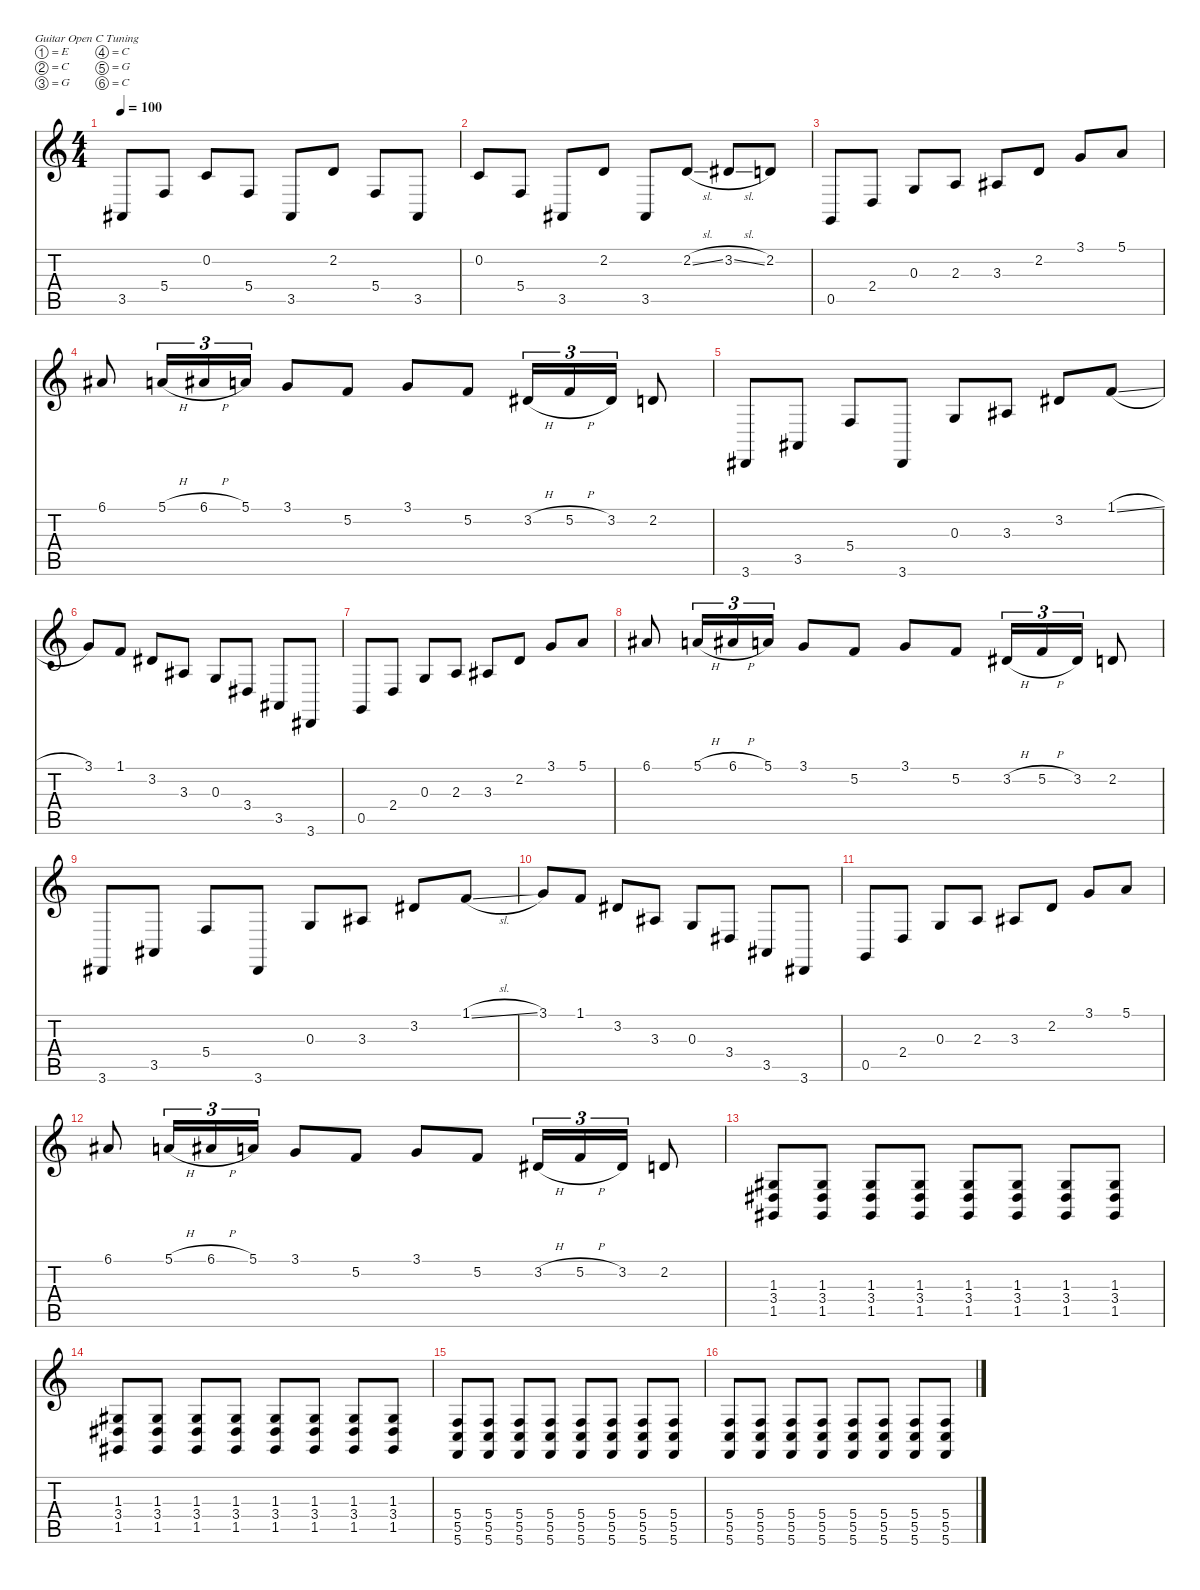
\defaultSystemsLayout 4
\hideDynamics
\bracketExtendMode nobrackets
\singleTrackTrackNamePolicy hidden
\multiTrackTrackNamePolicy hidden
\firstSystemTrackNameMode fullname
\otherSystemsTrackNameOrientation horizontal
\track ("Guitar 1-C" "pno.") {mute instrument acousticgrandpiano}
\staff {score tabs}
\tuning (E4 C4 G3 C3 G2 C2)
\ts (4 4)
\tempo 100
\clef g2
\ks c
3.5{acc #}.8{dy mf beam Up} 5.4.8{beam Up} 0.2.8{beam Up} 5.4.8{beam Up} 3.5{acc #}.8{beam Up} 2.2.8{beam Up} 5.4.8{beam Up} 3.5{acc #}.8{beam Up} |
0.2.8{beam Up} 5.4.8{beam Up} 3.5{acc #}.8{beam Up} 2.2.8{beam Up} 3.5{acc #}.8{beam Up} 2.2{sl}.8{beam Up} 3.2{sl acc #}.8{beam Up} 2.2.8{beam Up} |
0.5.8{beam Up} 2.4.8{beam Up} 0.3.8{beam Up} 2.3.8{beam Up} 3.3{acc #}.8{beam Up} 2.2.8{beam Up} 3.1.8{beam Up} 5.1.8{beam Up} |
6.1{acc #}.8{beam Up} 5.1{h}.16{tu (3 2) beam Up} 6.1{h acc #}.16{tu (3 2) beam Up} 5.1.16{tu (3 2) beam Up} 3.1.8{beam Up} 5.2.8{beam Up} 3.1.8{beam Up} 5.2.8{beam Up} 3.2{h acc #}.16{tu (3 2) beam Up} 5.2{h}.16{tu (3 2) beam Up} 3.2{acc #}.16{tu (3 2) beam Up} 2.2.8{beam Up} |
3.6{acc #}.8{beam Up} 3.5{acc #}.8{beam Up} 5.4.8{beam Up} 3.6{acc #}.8{beam Up} 0.3.8{beam Up} 3.3{acc #}.8{beam Up} 3.2{acc #}.8{beam Up} 1.1{sl}.8{beam Up} |
3.1.8{beam Up} 1.1.8{beam Up} 3.2{acc #}.8{beam Up} 3.3{acc #}.8{beam Up} 0.3.8{beam Up} 3.4{acc #}.8{beam Up} 3.5{acc #}.8{beam Up} 3.6{acc #}.8{beam Up} |
0.5.8{beam Up} 2.4.8{beam Up} 0.3.8{beam Up} 2.3.8{beam Up} 3.3{acc #}.8{beam Up} 2.2.8{beam Up} 3.1.8{beam Up} 5.1.8{beam Up} |
6.1{acc #}.8{beam Up} 5.1{h}.16{tu (3 2) beam Up} 6.1{h acc #}.16{tu (3 2) beam Up} 5.1.16{tu (3 2) beam Up} 3.1.8{beam Up} 5.2.8{beam Up} 3.1.8{beam Up} 5.2.8{beam Up} 3.2{h acc #}.16{tu (3 2) beam Up} 5.2{h}.16{tu (3 2) beam Up} 3.2{acc #}.16{tu (3 2) beam Up} 2.2.8{beam Up} |
3.6{acc #}.8{beam Up} 3.5{acc #}.8{beam Up} 5.4.8{beam Up} 3.6{acc #}.8{beam Up} 0.3.8{beam Up} 3.3{acc #}.8{beam Up} 3.2{acc #}.8{beam Up} 1.1{sl}.8{beam Up} |
3.1.8{beam Up} 1.1.8{beam Up} 3.2{acc #}.8{beam Up} 3.3{acc #}.8{beam Up} 0.3.8{beam Up} 3.4{acc #}.8{beam Up} 3.5{acc #}.8{beam Up} 3.6{acc #}.8{beam Up} |
0.5.8{beam Up} 2.4.8{beam Up} 0.3.8{beam Up} 2.3.8{beam Up} 3.3{acc #}.8{beam Up} 2.2.8{beam Up} 3.1.8{beam Up} 5.1.8{beam Up} |
6.1{acc #}.8{beam Up} 5.1{h}.16{tu (3 2) beam Up} 6.1{h acc #}.16{tu (3 2) beam Up} 5.1.16{tu (3 2) beam Up} 3.1.8{beam Up} 5.2.8{beam Up} 3.1.8{beam Up} 5.2.8{beam Up} 3.2{h acc #}.16{tu (3 2) beam Up} 5.2{h}.16{tu (3 2) beam Up} 3.2{acc #}.16{tu (3 2) beam Up} 2.2.8{beam Up} |
(1.3{acc #} 3.4{acc #} 1.5{acc #}).8{beam Up} (1.3{acc #} 3.4{acc #} 1.5{acc #}).8{beam Up} (1.3{acc #} 3.4{acc #} 1.5{acc #}).8{beam Up} (1.3{acc #} 3.4{acc #} 1.5{acc #}).8{beam Up} (1.3{acc #} 3.4{acc #} 1.5{acc #}).8{beam Up} (1.3{acc #} 3.4{acc #} 1.5{acc #}).8{beam Up} (1.3{acc #} 3.4{acc #} 1.5{acc #}).8{beam Up} (1.3{acc #} 3.4{acc #} 1.5{acc #}).8{beam Up} |
(1.3{acc #} 3.4{acc #} 1.5{acc #}).8{beam Up} (1.3{acc #} 3.4{acc #} 1.5{acc #}).8{beam Up} (1.3{acc #} 3.4{acc #} 1.5{acc #}).8{beam Up} (1.3{acc #} 3.4{acc #} 1.5{acc #}).8{beam Up} (1.3{acc #} 3.4{acc #} 1.5{acc #}).8{beam Up} (1.3{acc #} 3.4{acc #} 1.5{acc #}).8{beam Up} (1.3{acc #} 3.4{acc #} 1.5{acc #}).8{beam Up} (1.3{acc #} 3.4{acc #} 1.5{acc #}).8{beam Up} |
(5.4 5.5 5.6).8{beam Up} (5.4 5.5 5.6).8{beam Up} (5.4 5.5 5.6).8{beam Up} (5.4 5.5 5.6).8{beam Up} (5.4 5.5 5.6).8{beam Up} (5.4 5.5 5.6).8{beam Up} (5.4 5.5 5.6).8{beam Up} (5.4 5.5 5.6).8{beam Up} |
(5.4 5.5 5.6).8{beam Up} (5.4 5.5 5.6).8{beam Up} (5.4 5.5 5.6).8{beam Up} (5.4 5.5 5.6).8{beam Up} (5.4 5.5 5.6).8{beam Up} (5.4 5.5 5.6).8{beam Up} (5.4 5.5 5.6).8{beam Up} (5.4 5.5 5.6).8{beam Up}
